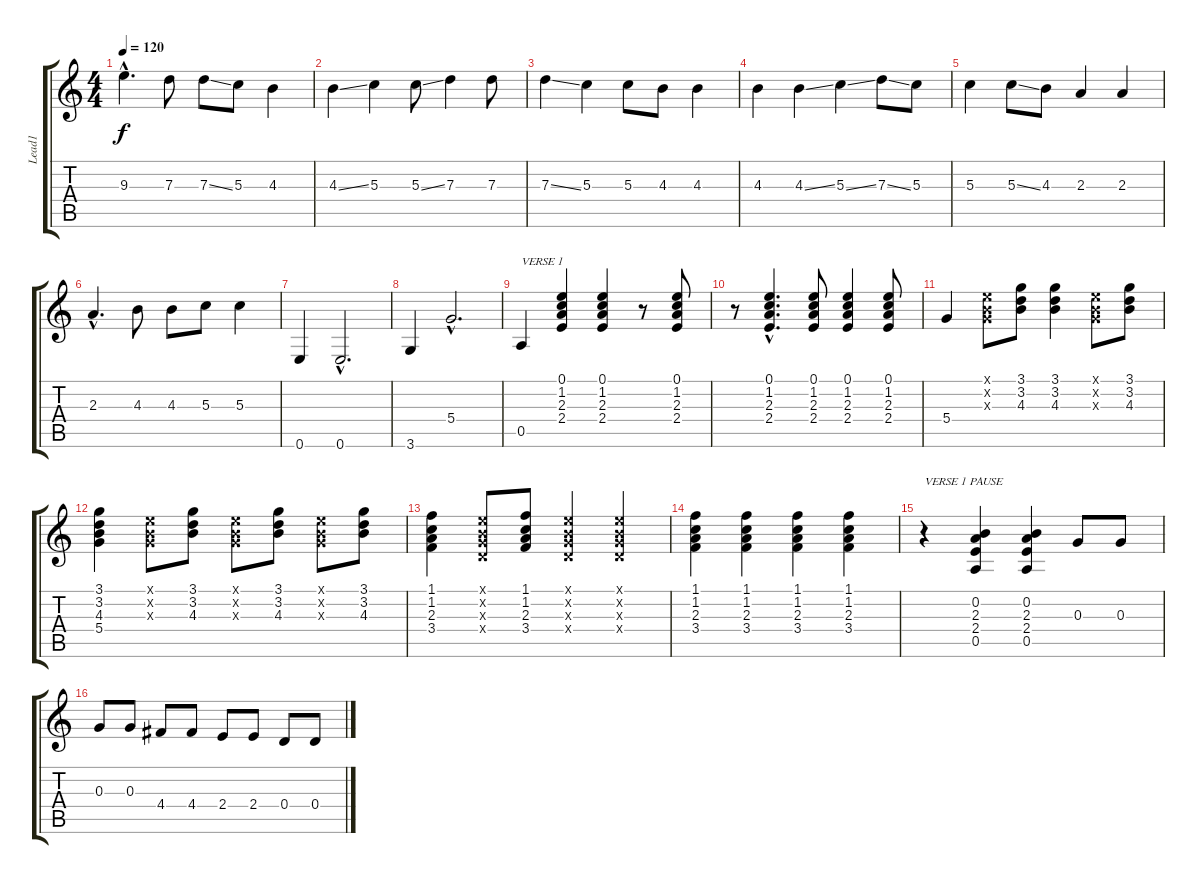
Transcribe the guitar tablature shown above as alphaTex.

\track ("Lead1" "Lead1") {instrument distortionguitar}
\staff {score tabs}
\tuning (E4 B3 G3 D3 A2 E2) {hide}
\ts (4 4)
\tempo 120
\clef g2
\ks c
9.3{hac}.4{d dy f instrument distortionguitar} 7.3.8 7.3{ss}.8 5.3.8 4.3.4 |
4.3{ss}.4 5.3.4 5.3{ss}.8 7.3.4 7.3.8 |
7.3{ss}.4 5.3.4 5.3.8 4.3.8 4.3.4 |
4.3.4 4.3{ss}.4 5.3{ss}.4 7.3{ss}.8 5.3.8 |
5.3.4 5.3{ss}.8 4.3.8 2.3.4 2.3.4 |
2.3{hac}.4{d} 4.3.8 4.3.8 5.3.8 5.3.4 |
0.6.4 0.6{hac}.2{d} |
3.6.4 5.4{hac}.2{d} |
0.5.4{txt "VERSE 1"} (0.1 1.2 2.3 2.4).4 (0.1 1.2 2.3 2.4).4 r.8 (0.1 1.2 2.3 2.4).8 |
r.8 (0.1{hac} 1.2{hac} 2.3{hac} 2.4{hac}).4{d} (0.1 1.2 2.3 2.4).8 (0.1 1.2 2.3 2.4).4 (0.1 1.2 2.3 2.4).8 |
5.4.4 (0.1{x} 0.2{x} 0.3{x}).8 (3.1 3.2 4.3).8 (3.1 3.2 4.3).4 (0.1{x} 0.2{x} 0.3{x}).8 (3.1 3.2 4.3).8 |
(3.1 3.2 4.3 5.4).4 (0.1{x} 0.2{x} 0.3{x}).8 (3.1 3.2 4.3).8 (0.1{x} 0.2{x} 0.3{x}).8 (3.1 3.2 4.3).8 (0.1{x} 0.2{x} 0.3{x}).8 (3.1 3.2 4.3).8 |
(1.1 1.2 2.3 3.4).4 (0.1{x} 0.2{x} 0.3{x} 0.4{x}).8 (1.1 1.2 2.3 3.4).8 (0.1{x} 0.2{x} 0.3{x} 0.4{x}).4 (0.1{x} 0.2{x} 0.3{x} 0.4{x}).4 |
(1.1 1.2 2.3 3.4).4 (1.1 1.2 2.3 3.4).4 (1.1 1.2 2.3 3.4).4 (1.1 1.2 2.3 3.4).4 |
r.4{txt "VERSE 1 PAUSE"} (0.2 2.3 2.4 0.5).4 (0.2 2.3 2.4 0.5).4 0.3.8 0.3.8 |
0.3.8 0.3.8 4.4.8 4.4.8 2.4.8 2.4.8 0.4.8 0.4.8
